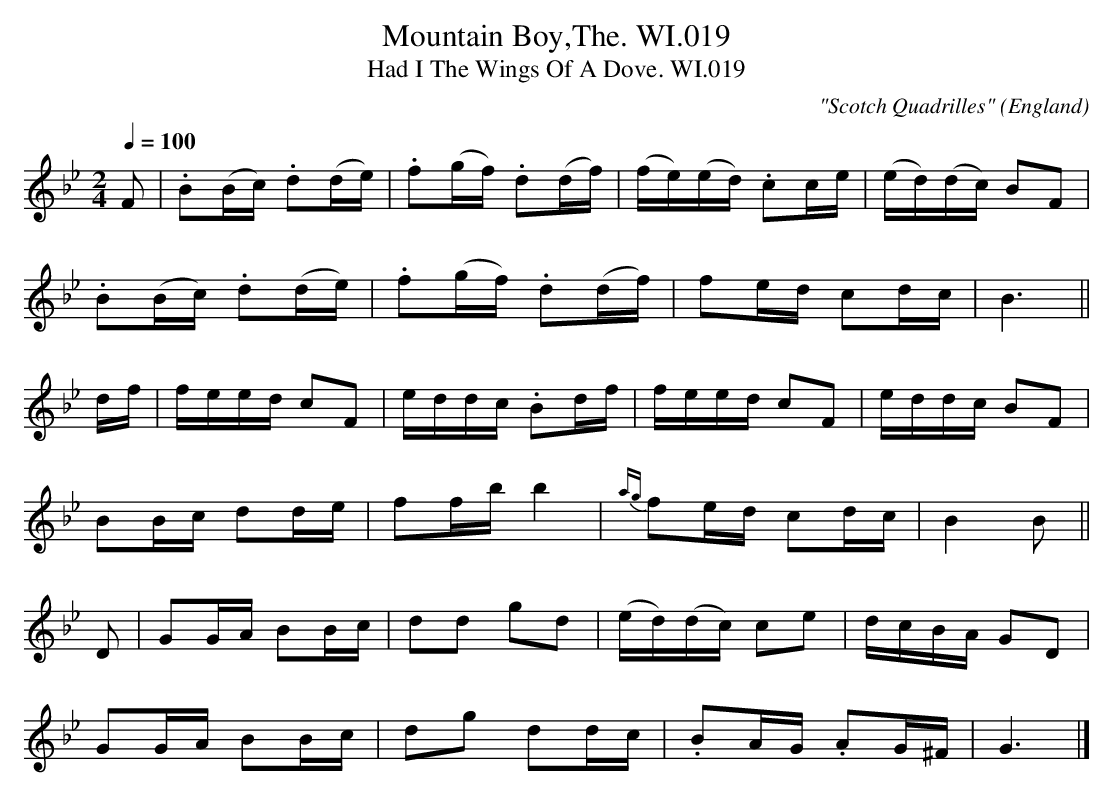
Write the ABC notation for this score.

X:1
T:Mountain Boy,The. WI.019
T:Had I The Wings Of A Dove. WI.019
C:"Scotch Quadrilles"
L:1/16
M:2/4
O:England
Q:1/4=100
K:Bb
F2|.B2(Bc) .d2(de)|.f2(gf) .d2(df)|(fe)(ed) .c2ce|(ed)(dc) B2F2|!
.B2(Bc) .d2(de)|.f2(gf) .d2(df)|f2ed c2dc|B6||!
df|feed c2F2|eddc .B2df|feed c2F2|eddc B2F2|!
B2Bc d2de|f2fb b4|{ag}f2ed c2dc|B4 B2||!
D2|G2GA B2Bc|d2d2 g2d2|(ed)(dc) c2e2|dcBA G2D2|!
G2GA B2Bc|d2g2 d2dc|.B2AG .A2G^F|G6|]
